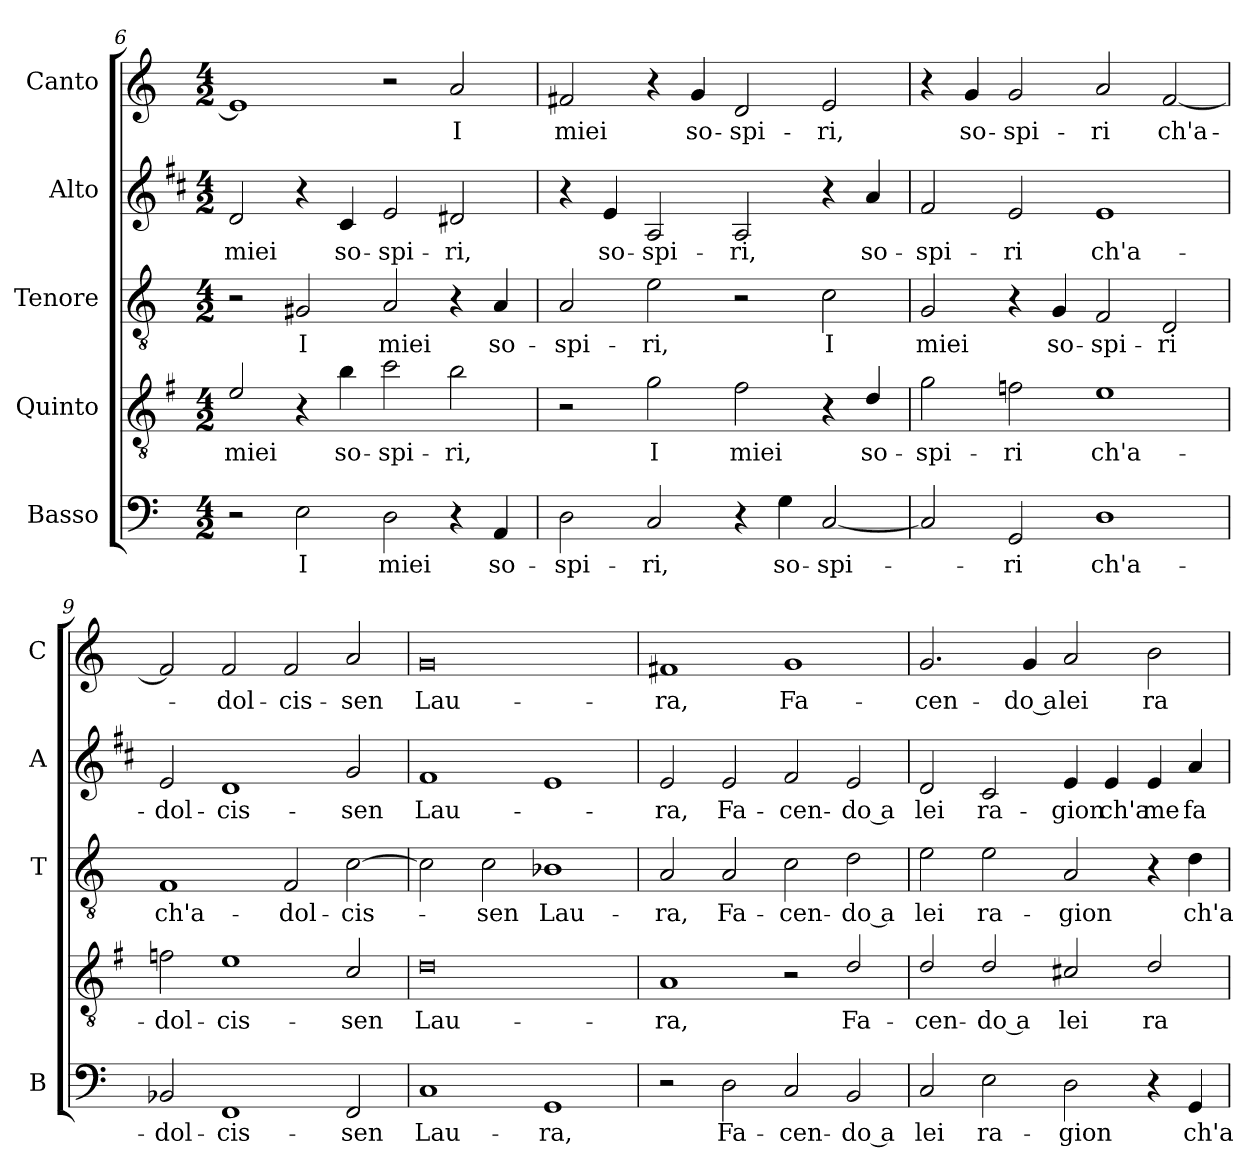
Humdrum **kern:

**kern	**text	**kern	**text	**kern	**text	**kern	**text	**kern	**text
*part5	*part5	*part4	*part4	*part3	*part3	*part2	*part2	*part1	*part1
*staff5	*staff5	*staff4	*staff4	*staff3	*staff3	*staff2	*staff2	*staff1	*staff1
*I"Basso	*	*I"Quinto	*	*I"Tenore	*	*I"Alto	*	*I"Canto	*
*I'B	*	*	*	*I'T	*	*I'A	*	*I'C	*
!!LO:LB:g=z
*clefF4	*	*clefGv2	*	*clefGv2	*	*clefG2	*	*clefG2	*
*	*	*ITrd4c7	*	*	*	*ITrd1c2	*	*	*
*k[]	*	*k[]	*	*k[]	*	*k[]	*	*k[]	*
*C:	*	*C:	*	*C:	*	*C:	*	*C:	*
*M4/2	*	*M4/2	*	*M4/2	*	*M4/2	*	*M4/2	*
=6	=6	=6	=6	=6	=6	=6	=6	=6	=6
!	!	!	!LO:LY:b	!	!	!	!LO:LY:b	!	!
2r	.	2A/	miei	2r	.	2c/	miei	1e]	.
!	!LO:LY:b	!	!	!	!LO:LY:b	!	!	!	!
2E\	I	4r	.	2G#X/	I	4r	.	.	.
!	!	!	!LO:LY:b	!	!	!	!LO:LY:b	!	!
.	.	4e\	so-	.	.	4B/	so-	.	.
!	!LO:LY:b	!	!LO:LY:b	!	!LO:LY:b	!	!LO:LY:b	!	!
2D\	miei	2f\	-spi-	2A/	miei	2d/	-spi-	2r	.
!	!	!	!LO:LY:b	!	!	!	!LO:LY:b	!	!LO:LY:b
4r	.	2e\	-ri,	4r	.	2c#X/	-ri,	2a/	I
!	!LO:LY:b	!	!	!	!LO:LY:b	!	!	!	!
4AA/	so-	.	.	4A/	so-	.	.	.	.
=7	=7	=7	=7	=7	=7	=7	=7	=7	=7
!	!LO:LY:b	!	!	!	!LO:LY:b	!	!	!	!LO:LY:b
2D\	-spi-	2r	.	2A/	-spi-	4r	.	2f#X/	miei
!	!	!	!	!	!	!	!LO:LY:b	!	!
.	.	.	.	.	.	4d/	so-	.	.
!	!LO:LY:b	!	!LO:LY:b	!	!LO:LY:b	!	!LO:LY:b	!	!
2C/	-ri,	2c\	I	2e\	-ri,	2G/	-spi-	4r	.
!	!	!	!	!	!	!	!	!	!LO:LY:b
.	.	.	.	.	.	.	.	4g/	so-
!	!	!	!LO:LY:b	!	!	!	!LO:LY:b	!	!LO:LY:b
4r	.	2B\	miei	2r	.	2G/	-ri,	2d/	-spi-
!	!LO:LY:b	!	!	!	!	!	!	!	!
4G\	so-	.	.	.	.	.	.	.	.
!	!LO:LY:b	!	!	!	!LO:LY:b	!	!	!	!LO:LY:b
[2C/	-spi-	4r	.	2c\	I	4r	.	2e/	-ri,
!	!	!	!LO:LY:b	!	!	!	!LO:LY:b	!	!
.	.	4G/	so-	.	.	4g/	so-	.	.
=8	=8	=8	=8	=8	=8	=8	=8	=8	=8
!	!	!	!LO:LY:b	!	!LO:LY:b	!	!LO:LY:b	!	!
2C/]	.	2c\	-spi-	2G/	miei	2e/	-spi-	4r	.
!	!	!	!	!	!	!	!	!	!LO:LY:b
.	.	.	.	.	.	.	.	4g/	so-
!	!LO:LY:b	!	!LO:LY:b	!	!	!	!LO:LY:b	!	!LO:LY:b
2GG/	-ri	2B-X\	-ri	4r	.	2d/	-ri	2g/	-spi-
!	!	!	!	!	!LO:LY:b	!	!	!	!
.	.	.	.	4G/	so-	.	.	.	.
!	!LO:LY:b	!	!LO:LY:b	!	!LO:LY:b	!	!LO:LY:b	!	!LO:LY:b
1D	ch'a-	1A	ch'a-	2F/	-spi-	1d	ch'a-	2a/	-ri
!	!	!	!	!	!LO:LY:b	!	!	!	!LO:LY:b
.	.	.	.	2D/	-ri	.	.	[2f/	ch'a-
=9	=9	=9	=9	=9	=9	=9	=9	=9	=9
!	!LO:LY:b	!	!LO:LY:b	!	!LO:LY:b	!	!LO:LY:b	!	!
2BB-X/	-dol-	2B-X\	-dol-	1F	ch'a-	2d/	-dol-	2f/]	.
!	!LO:LY:b	!	!LO:LY:b	!	!	!	!LO:LY:b	!	!LO:LY:b
1FF	-cis-	1A	-cis-	.	.	1c	-cis-	2f/	-dol-
!	!	!	!	!	!LO:LY:b	!	!	!	!LO:LY:b
.	.	.	.	2F/	-dol-	.	.	2f/	-cis-
!	!LO:LY:b	!	!LO:LY:b	!	!LO:LY:b	!	!LO:LY:b	!	!LO:LY:b
2FF/	-sen	2F/	-sen	[2c\	-cis-	2f/	-sen	2a/	-sen
=10	=10	=10	=10	=10	=10	=10	=10	=10	=10
!	!LO:LY:b	!	!LO:LY:b	!	!	!	!LO:LY:b	!	!LO:LY:b
1C	Lau-	0G	Lau-	2c\]	.	1e	Lau-	0g	Lau-
!	!	!	!	!	!LO:LY:b	!	!	!	!
.	.	.	.	2c\	-sen	.	.	.	.
!	!LO:LY:b	!	!	!	!LO:LY:b	!	!	!	!
1GG	-ra,	.	.	1B-X	Lau-	1d	.	.	.
!!LO:PB:g=z
=11	=11	=11	=11	=11	=11	=11	=11	=11	=11
!	!	!	!LO:LY:b	!	!LO:LY:b	!	!LO:LY:b	!	!LO:LY:b
2r	.	1D	-ra,	2A/	-ra,	2d/	-ra,	1f#X	-ra,
!	!LO:LY:b	!	!	!	!LO:LY:b	!	!LO:LY:b	!	!
2D\	Fa-	.	.	2A/	Fa-	2d/	Fa-	.	.
!	!LO:LY:b	!	!	!	!LO:LY:b	!	!LO:LY:b	!	!LO:LY:b
2C/	-cen-	2r	.	2c\	-cen-	2e/	-cen-	1g	Fa-
!	!LO:LY:b	!	!LO:LY:b	!	!LO:LY:b	!	!LO:LY:b	!	!
2BB/	-do a	2G/	Fa-	2d\	-do a	2d/	-do a	.	.
=12	=12	=12	=12	=12	=12	=12	=12	=12	=12
!	!LO:LY:b	!	!LO:LY:b	!	!LO:LY:b	!	!LO:LY:b	!	!LO:LY:b
2C/	lei	2G/	-cen-	2e\	lei	2c/	lei	2.g/	-cen-
!	!LO:LY:b	!	!LO:LY:b	!	!LO:LY:b	!	!LO:LY:b	!	!
2E\	ra-	2G/	-do a	2e\	ra-	2B/	ra-	.	.
!	!	!	!	!	!	!	!	!	!LO:LY:b
.	.	.	.	.	.	.	.	4g/	-do a
!	!LO:LY:b	!	!LO:LY:b	!	!LO:LY:b	!	!LO:LY:b	!	!LO:LY:b
2D\	-gion	2F#X/	lei	2A/	-gion	4d/	-gion	2a/	lei
!	!	!	!	!	!	!	!LO:LY:b	!	!
.	.	.	.	.	.	4d/	ch'a	.	.
!	!	!	!LO:LY:b	!	!	!	!LO:LY:b	!	!LO:LY:b
4r	.	2G/	ra-	4r	.	4d/	me	2b\	ra-
!	!LO:LY:b	!	!	!	!LO:LY:b	!	!LO:LY:b	!	!
4GG/	ch'a	.	.	4d\	ch'a	4g/	fa	.	.
=	=	=	=	=	=	=	=	=	=
*-	*-	*-	*-	*-	*-	*-	*-	*-	*-
